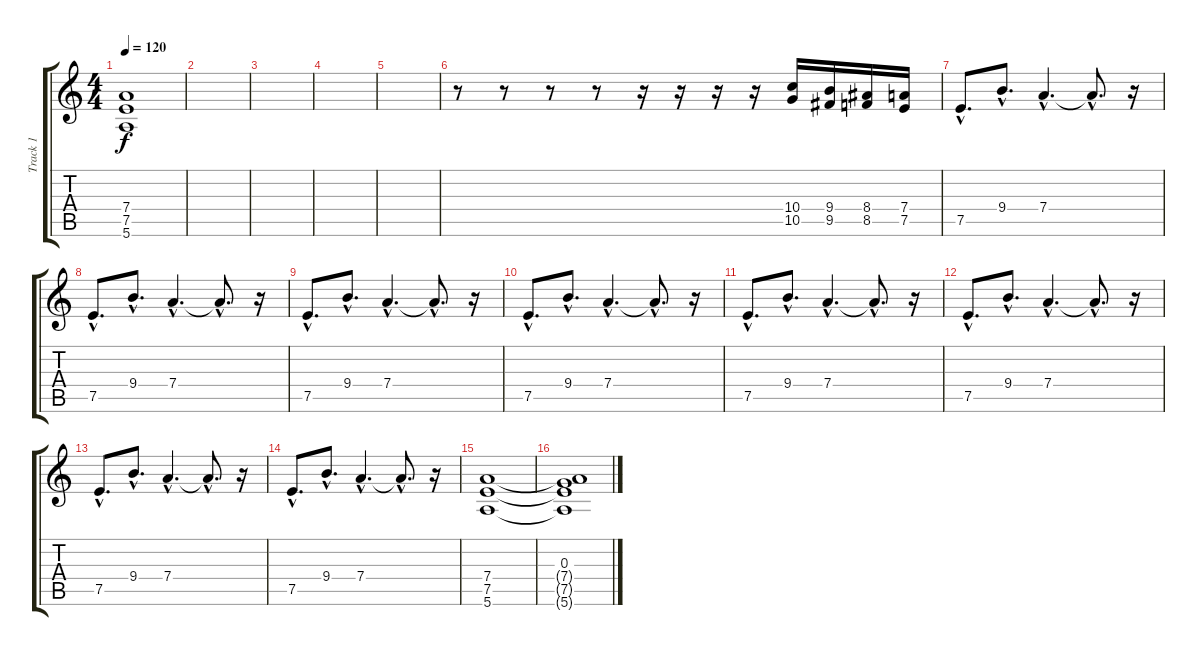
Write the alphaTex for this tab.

\track ("Track 1" "Track 1") {instrument distortionguitar}
\staff {score tabs}
\tuning (E4 B3 G3 D3 A2 E2) {hide}
\ts (4 4)
\tempo 120
\clef g2
\ks c
(7.4{t} 7.5{t} 5.6{t}).1{dy f} |
|
|
|
|
r.8 r.8 r.8 r.8 r.16 r.16 r.16 r.16 (10.4 10.5).16{volume 15 balance 8 instrument guitarfretnoise} (9.4 9.5).16 (8.4 8.5).16 (7.4 7.5).16 |
7.5{hac}.8{d volume 15 instrument distortionguitar} 9.4{hac}.8{d} 7.4{hac}.4{d} 7.4{hac t}.8{d} r.16 |
7.5{hac}.8{d} 9.4{hac}.8{d} 7.4{hac}.4{d} 7.4{hac t}.8{d} r.16 |
7.5{hac}.8{d} 9.4{hac}.8{d} 7.4{hac}.4{d} 7.4{hac t}.8{d} r.16 |
7.5{hac}.8{d} 9.4{hac}.8{d} 7.4{hac}.4{d} 7.4{hac t}.8{d} r.16 |
7.5{hac}.8{d volume 15 instrument distortionguitar} 9.4{hac}.8{d} 7.4{hac}.4{d} 7.4{hac t}.8{d} r.16 |
7.5{hac}.8{d} 9.4{hac}.8{d} 7.4{hac}.4{d} 7.4{hac t}.8{d} r.16 |
7.5{hac}.8{d} 9.4{hac}.8{d} 7.4{hac}.4{d} 7.4{hac t}.8{d} r.16 |
7.5{hac}.8{d} 9.4{hac}.8{d} 7.4{hac}.4{d} 7.4{hac t}.8{d} r.16 |
(7.4 7.5 5.6).1 |
(0.3 7.4{t} 7.5{t} 5.6{t}).1
